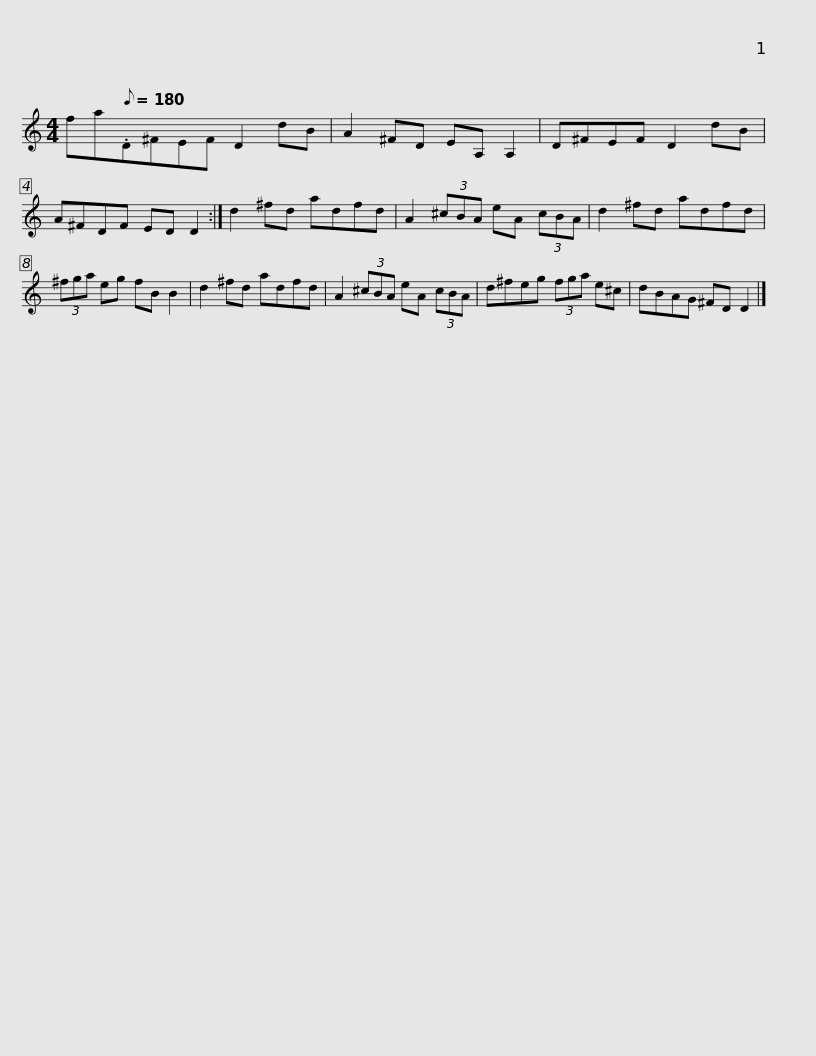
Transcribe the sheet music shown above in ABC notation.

X:1
L:1/8
M:4/4
I:linebreak $
K:C
V:1 treble
V:1
 fa[Q:1/8=180].D^FEF D2 dB | A2 ^FD EA, A,2 | D^FEF D2 dB | A^FDF ED D2 :| d2 ^fd adfd |$ %5
 A2 (3^cBA eA (3cBA | d2 ^fd adfd | (3^fga eg fB B2 | d2 ^fd adfd | A2 (3^cBA eA (3cBA |$ %10
 d^feg (3fga e^c | dBAG ^FD D2 |] %12
